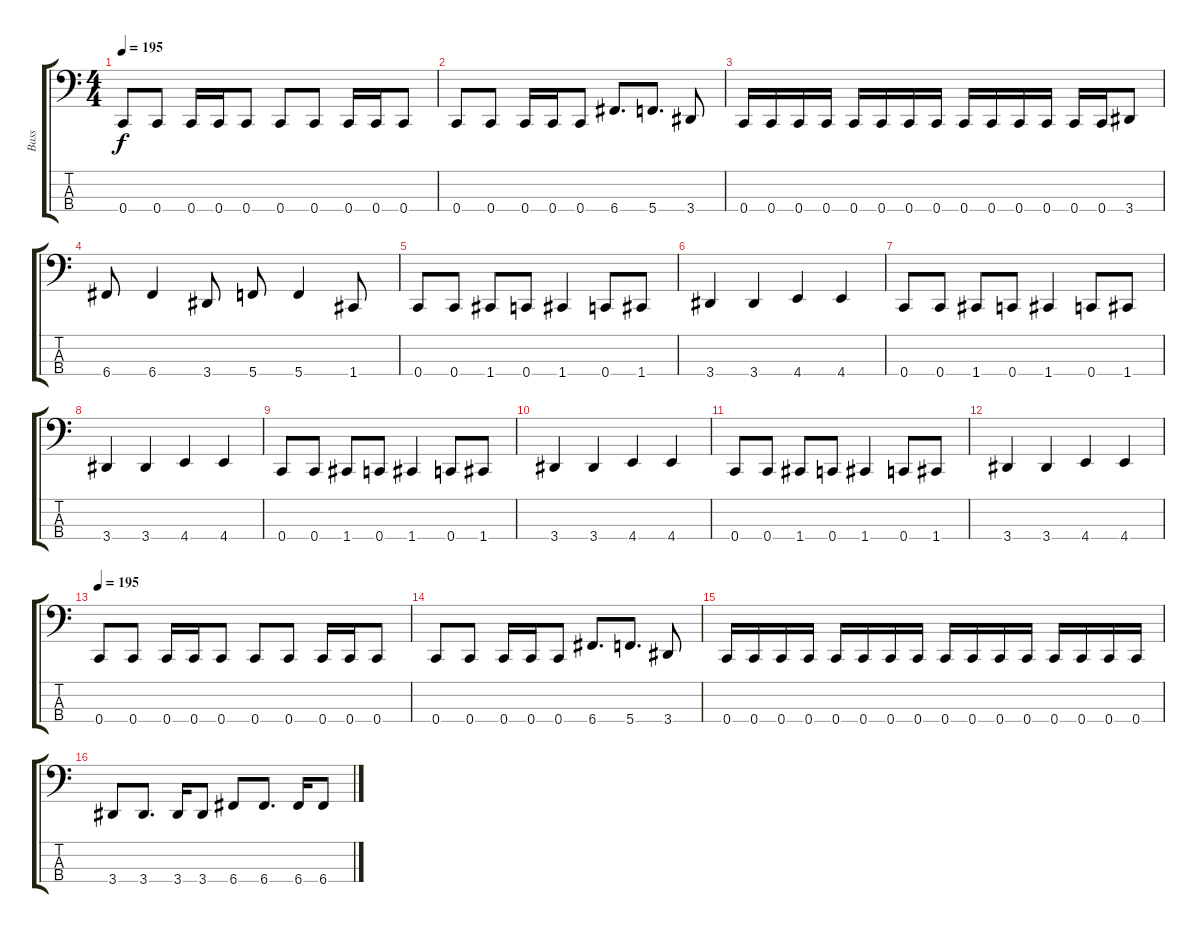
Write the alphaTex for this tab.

\track ("Bass" "Bass") {instrument electricbasspick}
\staff {score tabs}
\tuning (F2 C2 G1 C1) {hide}
\ts (4 4)
\tempo 195
\clef f4
\ks c
0.4.8{dy f} 0.4.8 0.4.16 0.4.16 0.4.8 0.4.8 0.4.8 0.4.16 0.4.16 0.4.8 |
0.4.8 0.4.8 0.4.16 0.4.16 0.4.8 6.4.8{d} 5.4.8{d} 3.4.8 |
0.4.16 0.4.16 0.4.16 0.4.16 0.4.16 0.4.16 0.4.16 0.4.16 0.4.16 0.4.16 0.4.16 0.4.16 0.4.16 0.4.16 3.4.8 |
6.4.8 6.4.4 3.4.8 5.4.8 5.4.4 1.4.8 |
0.4.8 0.4.8 1.4.8 0.4.8 1.4.4 0.4.8 1.4.8 |
3.4.4 3.4.4 4.4.4 4.4.4 |
0.4.8 0.4.8 1.4.8 0.4.8 1.4.4 0.4.8 1.4.8 |
3.4.4 3.4.4 4.4.4 4.4.4 |
0.4.8 0.4.8 1.4.8 0.4.8 1.4.4 0.4.8 1.4.8 |
3.4.4 3.4.4 4.4.4 4.4.4 |
0.4.8 0.4.8 1.4.8 0.4.8 1.4.4 0.4.8 1.4.8 |
3.4.4 3.4.4 4.4.4 4.4.4 |
\tempo 195
0.4.8 0.4.8 0.4.16 0.4.16 0.4.8 0.4.8 0.4.8 0.4.16 0.4.16 0.4.8 |
0.4.8 0.4.8 0.4.16 0.4.16 0.4.8 6.4.8{d} 5.4.8{d} 3.4.8 |
0.4.16 0.4.16 0.4.16 0.4.16 0.4.16 0.4.16 0.4.16 0.4.16 0.4.16 0.4.16 0.4.16 0.4.16 0.4.16 0.4.16 0.4.16 0.4.16 |
3.4.8 3.4.8{d} 3.4.16 3.4.8 6.4.8 6.4.8{d} 6.4.16 6.4.8
